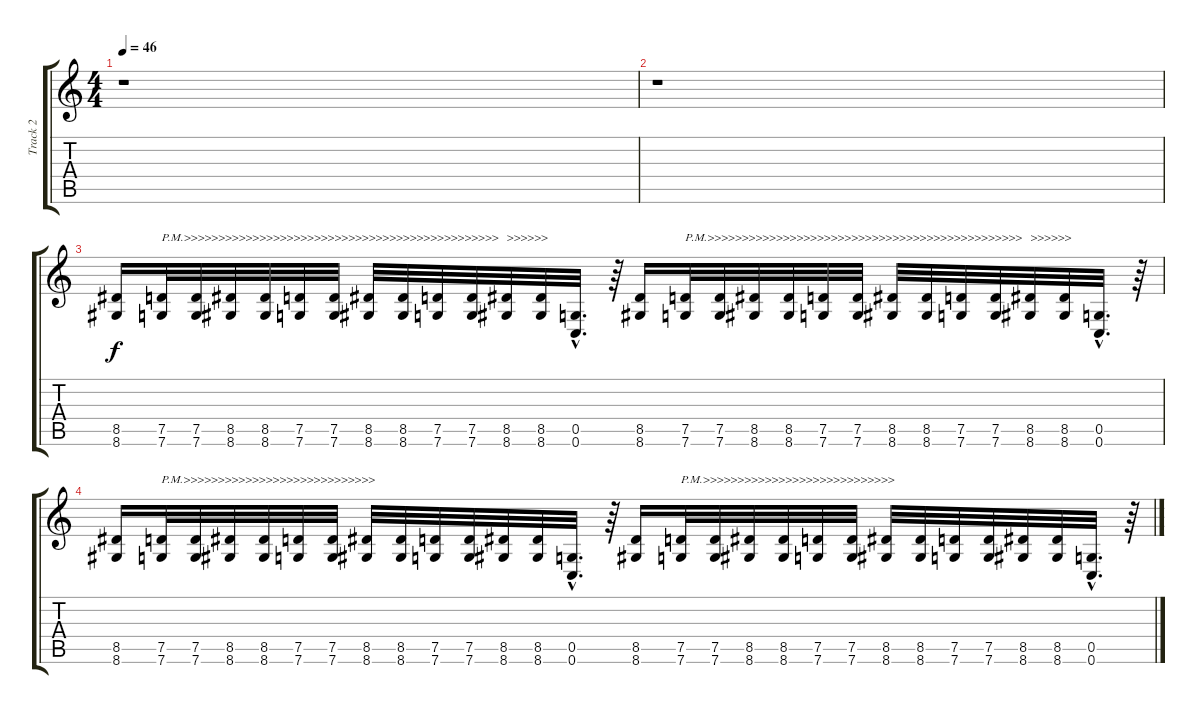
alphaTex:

\track ("Track 2" "Track 2") {instrument overdrivenguitar}
\staff {score tabs}
\tuning (D4 A3 F3 C3 G2 C2) {hide}
\ts (4 4)
\tempo 46
\clef g2
\ks c
r.1{dy f} |
r.1 |
(8.5 8.6).16 (7.5 7.6).32{txt "P.M.>>>>>>>>>>>>>>>>>>>>>>>>>>>>>>>>>>>>>>>>>>>>>>"} (7.5 7.6).32 (8.5 8.6).32 (8.5 8.6).32 (7.5 7.6).32 (7.5 7.6).32 (8.5 8.6).32 (8.5 8.6).32 (7.5 7.6).32 (7.5 7.6).32 (8.5 8.6).32{txt ">>>>>>"} (8.5 8.6).32 (0.5{hac} 0.6{hac}).32{d} r.64 (8.5 8.6).16 (7.5 7.6).32{txt "P.M.>>>>>>>>>>>>>>>>>>>>>>>>>>>>>>>>>>>>>>>>>>>>>>"} (7.5 7.6).32 (8.5 8.6).32 (8.5 8.6).32 (7.5 7.6).32 (7.5 7.6).32 (8.5 8.6).32 (8.5 8.6).32 (7.5 7.6).32 (7.5 7.6).32 (8.5 8.6).32{txt ">>>>>>"} (8.5 8.6).32 (0.5{hac} 0.6{hac}).32{d} r.64 |
(8.5 8.6).16 (7.5 7.6).32{txt "P.M.>>>>>>>>>>>>>>>>>>>>>>>>>>>>"} (7.5 7.6).32 (8.5 8.6).32 (8.5 8.6).32 (7.5 7.6).32 (7.5 7.6).32 (8.5 8.6).32 (8.5 8.6).32 (7.5 7.6).32 (7.5 7.6).32 (8.5 8.6).32 (8.5 8.6).32 (0.5{hac} 0.6{hac}).32{d} r.64 (8.5 8.6).16 (7.5 7.6).32{txt "P.M.>>>>>>>>>>>>>>>>>>>>>>>>>>>>"} (7.5 7.6).32 (8.5 8.6).32 (8.5 8.6).32 (7.5 7.6).32 (7.5 7.6).32 (8.5 8.6).32 (8.5 8.6).32 (7.5 7.6).32 (7.5 7.6).32 (8.5 8.6).32 (8.5 8.6).32 (0.5{hac} 0.6{hac}).32{d} r.64
